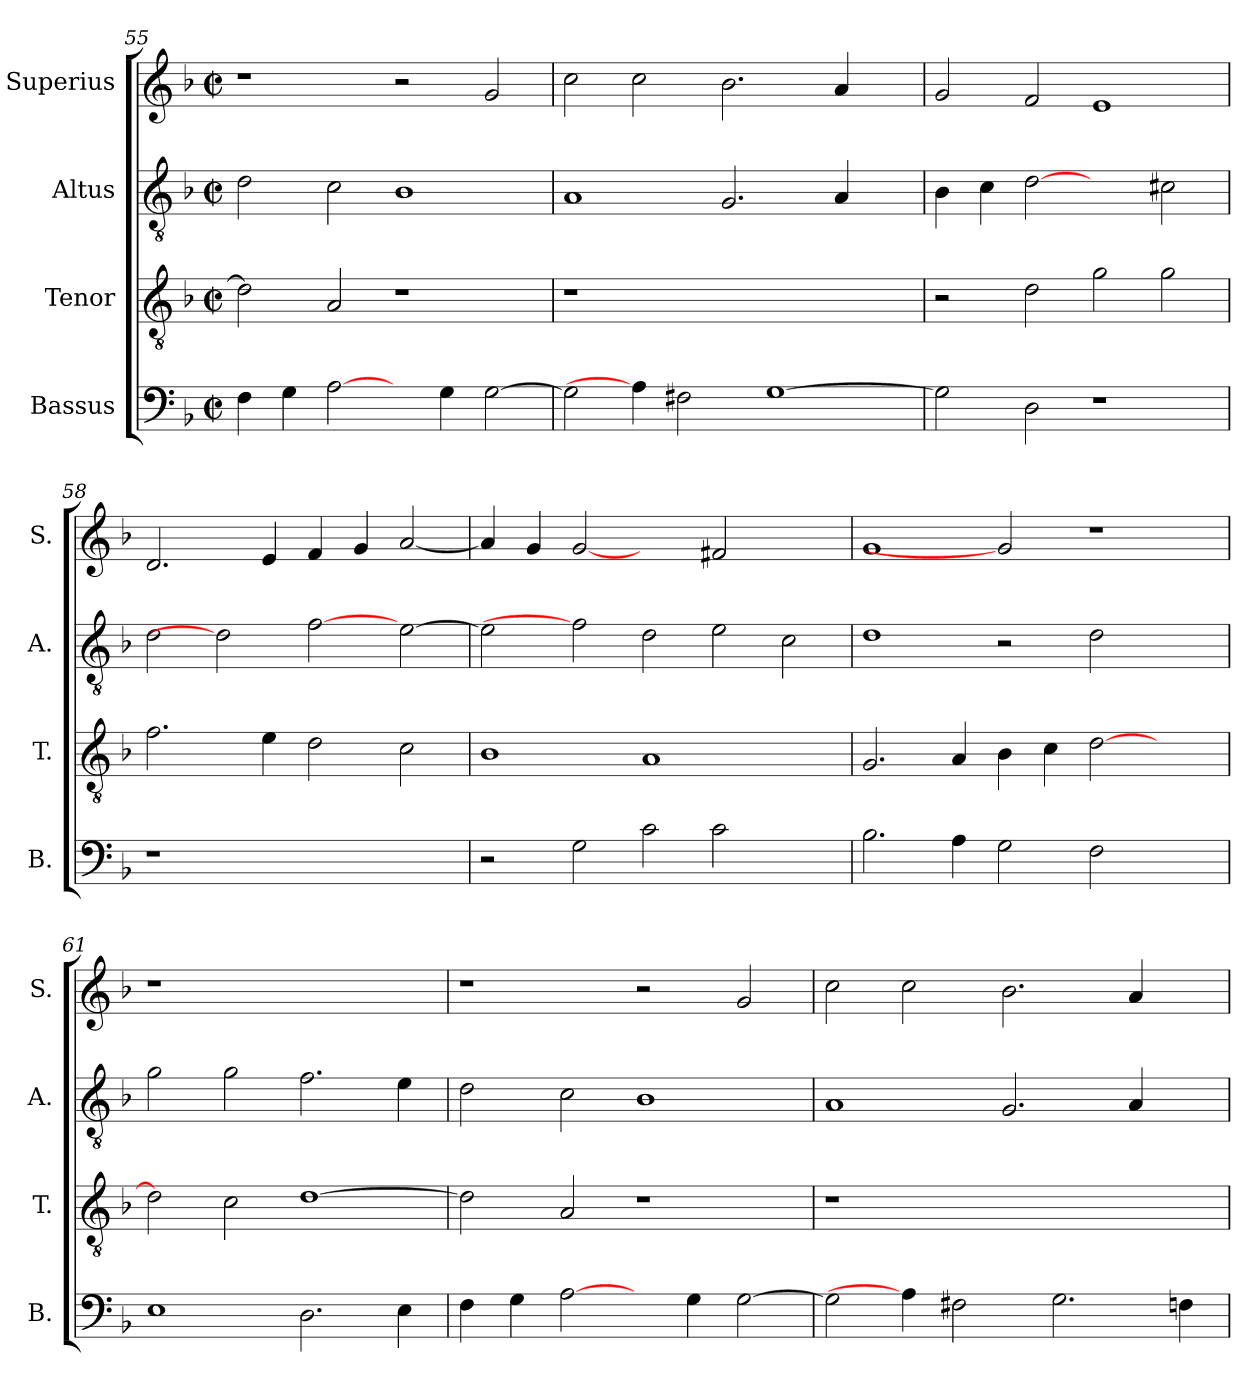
**kern	**kern	**kern	**kern
*part4	*part3	*part2	*part1
*staff4	*staff3	*staff2	*staff1
*I"Bassus	*I"Tenor	*I"Altus	*I"Superius
*I'B.	*I'T.	*I'A.	*I'S.
!!LO:PB:g=z
*clefF4	*clefGv2	*clefGv2	*clefG2
*	*ITrd7c12	*ITrd7c12	*
*k[b-]	*k[b-]	*k[b-]	*k[b-]
*F:	*F:	*F:	*F:
*M2/2	*M2/2	*M2/2	*M2/2
*met(c|)	*met(c|)	*met(c|)	*met(c|)
=55	=55	=55	=55
4Fi\	2Di\]	2Di\	1r
4Gi\	.	.	.
[2Ai\	2AAi/	2Ci\	.
4ryy	1r	1BB-i	2r
4Gi\	.	.	.
[>2Gi\	.	.	2gi/
=56	=56	=56	=56
!	!LO:N:vis=1	!	!
2Gi\]	1r	1AAi	2cci\
4Ai\]	.	.	2cci\
2F#Xi\	.	.	.
.	1ryy	2.GGi/	2.b-i\
[>1Gi	.	.	.
.	.	4AAi/	4ai/
.	4ryy	4ryy	4ryy
=57	=57	=57	=57
2Gi\]	2r	4BB-i\	2gi/
.	.	4Ci\	.
2Di\	2Di\	[2Di	2fi/
1r	2Gi\	2ryy	1ei
.	2Gi\	2C#Xi\	.
=58	=58	=58	=58
!LO:N:vis=1	!	!	!
1r	2.Fi\	2Di\	2.di/
.	.	2Di]	.
.	4Ei\	.	4ei/
1ryy	2Di\	[2Fi	4fi/
.	.	.	4gi/
.	2Ci\	[>2Ei\	[<2ai/
=59	=59	=59	=59
2r	1BB-i	2Ei\]	4ai/]
.	.	.	4gi/
2Gi\	.	2Fi]	[2gi
2ci\	1AAi	2Di\	2ryy
2ci\	.	2Ei\	2f#Xi/
2ryy	2ryy	2Ci\	2ryy
=60	=60	=60	=60
2.B-i\	2.GGi/	1Di	1gi
4Ai\	4AAi/	.	.
2Gi\	4BB-i\	2r	2gi]
.	4Ci\	.	.
2Fi\	[>2Di\	2Di\	1r
2ryy	2ryy	2ryy	.
!!LO:LB:g=z
=61	=61	=61	=61
!	!	!	!LO:N:vis=1
1Ei	2Di\]	2Gi\	1r
.	2Ci\	2Gi\	.
2.Di\	[>1Di	2.Fi\	1ryy
4Ei\	.	4Ei\	.
=62	=62	=62	=62
4Fi\	2Di\]	2Di\	1r
4Gi\	.	.	.
[2Ai\	2AAi/	2Ci\	.
4ryy	1r	1BB-i	2r
4Gi\	.	.	.
[>2Gi\	.	.	2gi/
=63	=63	=63	=63
!	!LO:N:vis=1	!	!
2Gi\]	1r	1AAi	2cci\
4Ai\]	.	.	2cci\
2F#Xi\	.	.	.
.	1ryy	2.GGi/	2.b-i\
2.Gi\	.	.	.
.	.	4AAi/	4ai/
4Fi\	4ryy	4ryy	4ryy
=	=	=	=
*-	*-	*-	*-
